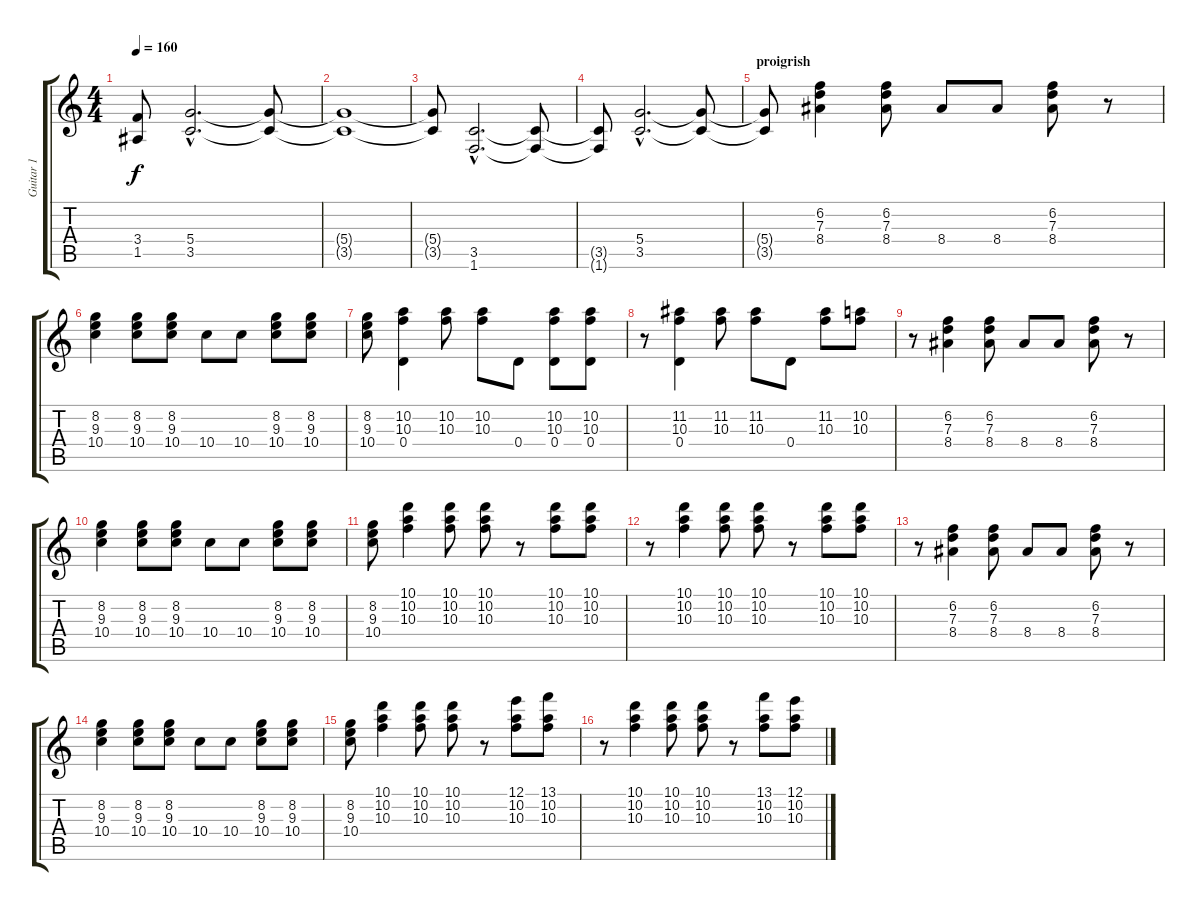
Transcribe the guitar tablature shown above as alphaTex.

\track ("Guitar 1" "Guitar 1") {instrument distortionguitar}
\staff {score tabs}
\tuning (E4 B3 G3 D3 A2 E2) {hide}
\ts (4 4)
\tempo 160
\clef g2
\ks c
(3.4{t} 1.5{t}).8{dy f} (5.4{hac} 3.5{hac}).2{d} (5.4{t} 3.5{t}).8 |
(5.4{t} 3.5{t}).1 |
(5.4{t} 3.5{t}).8 (3.5{hac} 1.6{hac}).2{d} (3.5{t} 1.6{t}).8 |
(3.5{t} 1.6{t}).8 (5.4{hac} 3.5{hac}).2{d} (5.4{t} 3.5{t}).8 |
\section ("" "proigrish")
(5.4{t} 3.5{t}).8 (6.2 7.3 8.4).4 (6.2 7.3 8.4).8 8.4.8 8.4.8 (6.2 7.3 8.4).8 r.8 |
(8.2 9.3 10.4).4 (8.2 9.3 10.4).8 (8.2 9.3 10.4).8 10.4.8 10.4.8 (8.2 9.3 10.4).8 (8.2 9.3 10.4).8 |
(8.2 9.3 10.4).8 (10.2 10.3 0.4).4 (10.2 10.3).8 (10.2 10.3).8 0.4.8 (10.2 10.3 0.4).8 (10.2 10.3 0.4).8 |
r.8 (11.2 10.3 0.4).4 (11.2 10.3).8 (11.2 10.3).8 0.4.8 (11.2 10.3).8 (10.2 10.3).8 |
r.8 (6.2 7.3 8.4).4 (6.2 7.3 8.4).8 8.4.8 8.4.8 (6.2 7.3 8.4).8 r.8 |
(8.2 9.3 10.4).4 (8.2 9.3 10.4).8 (8.2 9.3 10.4).8 10.4.8 10.4.8 (8.2 9.3 10.4).8 (8.2 9.3 10.4).8 |
(8.2 9.3 10.4).8 (10.1 10.2 10.3).4 (10.1 10.2 10.3).8 (10.1 10.2 10.3).8 r.8 (10.1 10.2 10.3).8 (10.1 10.2 10.3).8 |
r.8 (10.1 10.2 10.3).4 (10.1 10.2 10.3).8 (10.1 10.2 10.3).8 r.8 (10.1 10.2 10.3).8 (10.1 10.2 10.3).8 |
r.8 (6.2 7.3 8.4).4 (6.2 7.3 8.4).8 8.4.8 8.4.8 (6.2 7.3 8.4).8 r.8 |
(8.2 9.3 10.4).4 (8.2 9.3 10.4).8 (8.2 9.3 10.4).8 10.4.8 10.4.8 (8.2 9.3 10.4).8 (8.2 9.3 10.4).8 |
(8.2 9.3 10.4).8{volume 0} (10.1 10.2 10.3).4 (10.1 10.2 10.3).8 (10.1 10.2 10.3).8 r.8 (12.1 10.2 10.3).8 (13.1 10.2 10.3).8 |
r.8 (10.1 10.2 10.3).4 (10.1 10.2 10.3).8 (10.1 10.2 10.3).8 r.8 (13.1 10.2 10.3).8 (12.1 10.2 10.3).8
